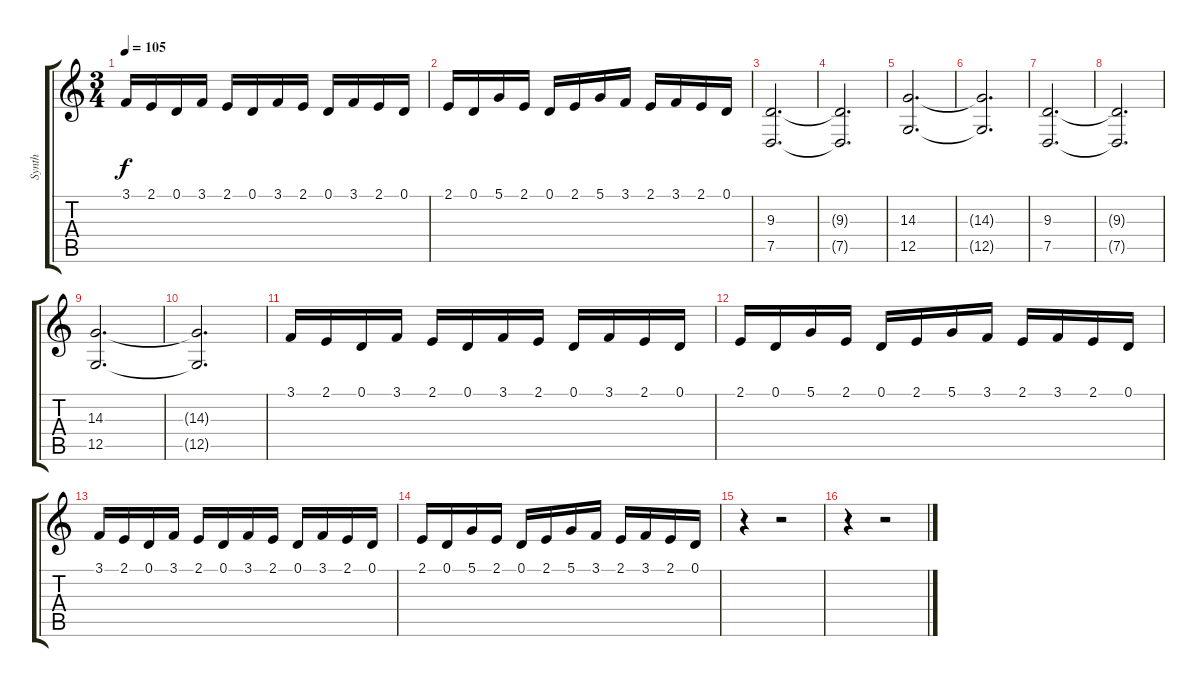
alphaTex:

\track ("Synth" "Synth") {instrument synthstrings2}
\staff {score tabs}
\tuning (D4 A3 F3 C3 G2 D2) {hide}
\ts (3 4)
\tempo 105
\clef g2
\ks c
3.1.16{dy f instrument pad1newage} 2.1.16 0.1.16 3.1.16 2.1.16 0.1.16 3.1.16 2.1.16 0.1.16 3.1.16 2.1.16 0.1.16 |
2.1.16 0.1.16 5.1.16 2.1.16 0.1.16 2.1.16 5.1.16 3.1.16 2.1.16 3.1.16 2.1.16 0.1.16 |
(9.3 7.5).2{d instrument synthstrings2} |
(9.3{t} 7.5{t}).2{d} |
(14.3 12.5).2{d} |
(14.3{t} 12.5{t}).2{d} |
(9.3 7.5).2{d instrument synthstrings2} |
(9.3{t} 7.5{t}).2{d} |
(14.3 12.5).2{d} |
(14.3{t} 12.5{t}).2{d} |
3.1.16{instrument pad1newage} 2.1.16 0.1.16 3.1.16 2.1.16 0.1.16 3.1.16 2.1.16 0.1.16 3.1.16 2.1.16 0.1.16 |
2.1.16 0.1.16 5.1.16 2.1.16 0.1.16 2.1.16 5.1.16 3.1.16 2.1.16 3.1.16 2.1.16 0.1.16 |
3.1.16{instrument pad1newage} 2.1.16 0.1.16 3.1.16 2.1.16 0.1.16 3.1.16 2.1.16 0.1.16 3.1.16 2.1.16 0.1.16 |
2.1.16 0.1.16 5.1.16 2.1.16 0.1.16 2.1.16 5.1.16 3.1.16 2.1.16 3.1.16 2.1.16 0.1.16 |
r.4 r.2 |
r.4 r.2
